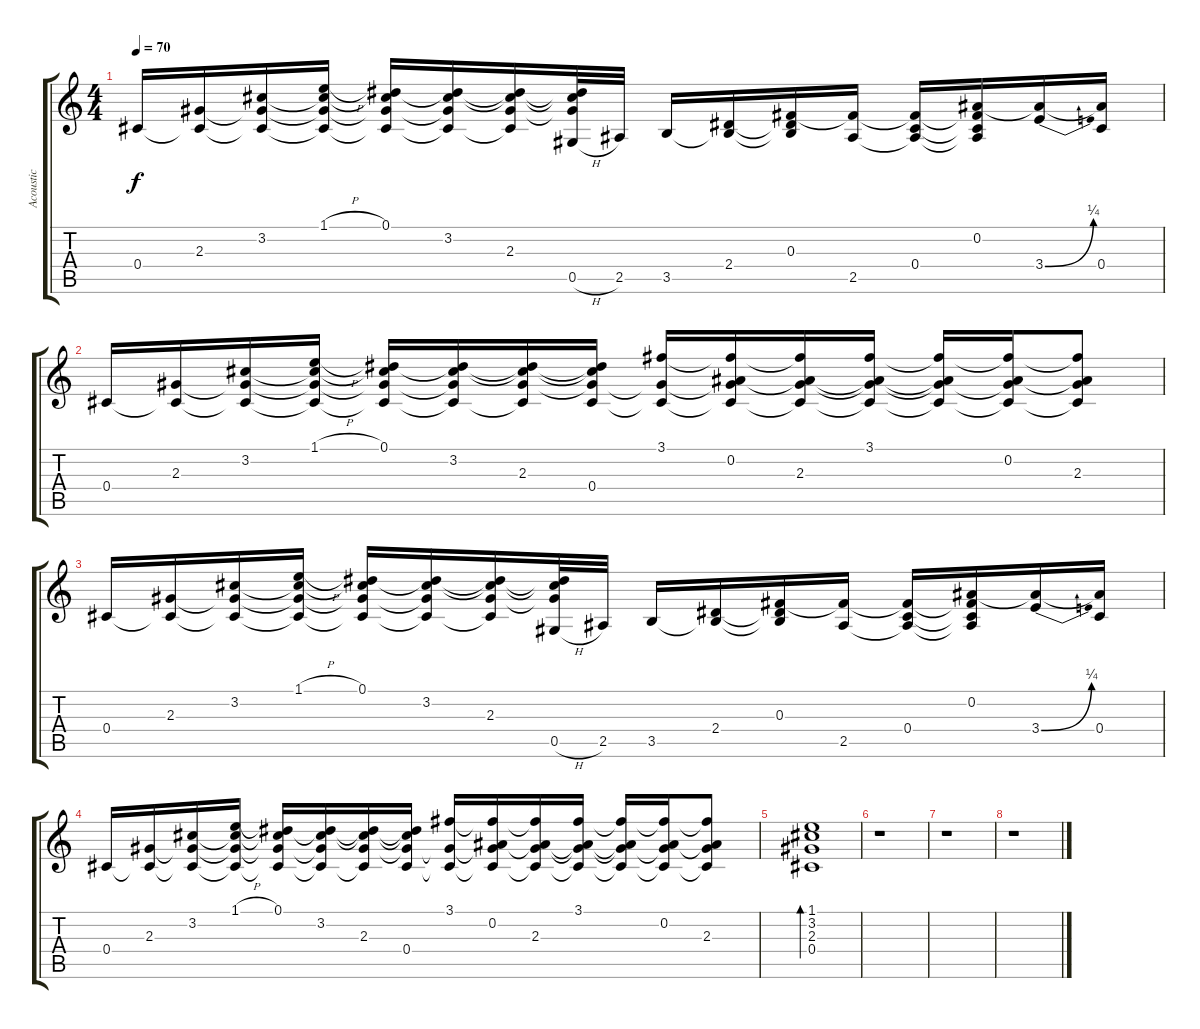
\track ("Acoustic" "Acoustic") {instrument acousticguitarsteel}
\staff {score tabs}
\tuning (Eb4 Bb3 Gb3 Db3 Ab2 Eb2) {hide}
\ts (4 4)
\tempo 70
\clef g2
\ks c
0.4.16{dy f} (2.3 0.4{t}).16 (3.2 2.3{t} 0.4{t}).16 (1.1{h} 3.2{t} 2.3{t} 0.4{t}).16 (0.1 3.2{t} 2.3{t} 0.4{t}).16 (0.1{t} 3.2 2.3{t} 0.4{t}).16 (0.1{t} 3.2{t} 2.3 0.4{t}).16 (0.1{t} 3.2{t} 2.3{t} 0.5{h}).32 2.5.32 3.5.16 (2.4 3.5{t}).16 (0.3 2.4{t} 3.5{t}).16 (0.3{t} 2.5).16 (0.3{t} 0.4 2.5{t}).16 (0.2 0.3{t} 0.4{t} 2.5{t}).16 (0.2{t} 3.4{be (bend 0 0 60 1)}).16 (0.2{t} 0.4).16 |
0.4.16 (2.3 0.4{t}).16 (3.2 2.3{t} 0.4{t}).16 (1.1{h} 3.2{t} 2.3{t} 0.4{t}).16 (0.1 3.2{t} 2.3{t} 0.4{t}).16 (0.1{t} 3.2 2.3{t} 0.4{t}).16 (0.1{t} 3.2{t} 2.3 0.4{t}).16 (0.1{t} 3.2{t} 2.3{t} 0.4).16 (3.1 2.3{t} 0.4{t}).16 (3.1{t} 0.2 2.3{t} 0.4{t}).16 (3.1{t} 0.2{t} 2.3 0.4{t}).16 (3.1 0.2{t} 2.3{t} 0.4{t}).16 (3.1{t} 0.2{t} 2.3{t} 0.4{t}).16 (3.1{t} 0.2 2.3{t} 0.4{t}).16 (3.1{t} 0.2{t} 2.3 0.4{t}).8 |
0.4.16 (2.3 0.4{t}).16 (3.2 2.3{t} 0.4{t}).16 (1.1{h} 3.2{t} 2.3{t} 0.4{t}).16 (0.1 3.2{t} 2.3{t} 0.4{t}).16 (0.1{t} 3.2 2.3{t} 0.4{t}).16 (0.1{t} 3.2{t} 2.3 0.4{t}).16 (0.1{t} 3.2{t} 2.3{t} 0.5{h}).32 2.5.32 3.5.16 (2.4 3.5{t}).16 (0.3 2.4{t} 3.5{t}).16 (0.3{t} 2.5).16 (0.3{t} 0.4 2.5{t}).16 (0.2 0.3{t} 0.4{t} 2.5{t}).16 (0.2{t} 3.4{be (bend 0 0 60 1)}).16 (0.2{t} 0.4).16 |
0.4.16 (2.3 0.4{t}).16 (3.2 2.3{t} 0.4{t}).16 (1.1{h} 3.2{t} 2.3{t} 0.4{t}).16 (0.1 3.2{t} 2.3{t} 0.4{t}).16 (0.1{t} 3.2 2.3{t} 0.4{t}).16 (0.1{t} 3.2{t} 2.3 0.4{t}).16 (0.1{t} 3.2{t} 2.3{t} 0.4).16 (3.1 2.3{t} 0.4{t}).16 (3.1{t} 0.2 2.3{t} 0.4{t}).16 (3.1{t} 0.2{t} 2.3 0.4{t}).16 (3.1 0.2{t} 2.3{t} 0.4{t}).16 (3.1{t} 0.2{t} 2.3{t} 0.4{t}).16 (3.1{t} 0.2 2.3{t} 0.4{t}).16 (3.1{t} 0.2{t} 2.3 0.4{t}).8 |
(1.1 3.2 2.3 0.4).1{bd 120} |
r.1 |
r.1 |
r.1
